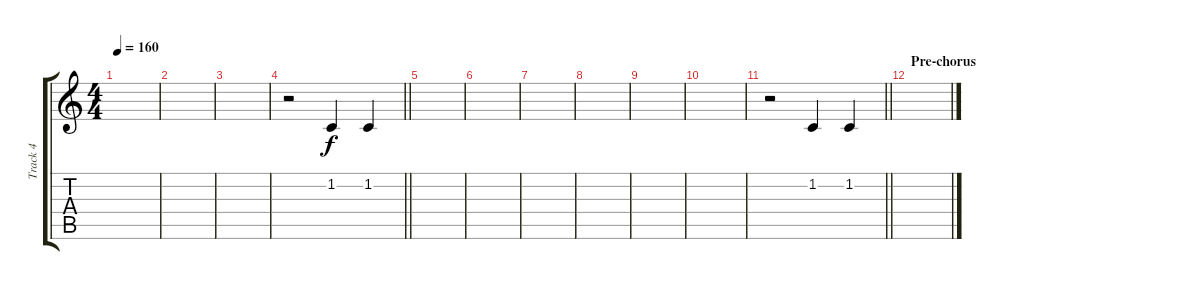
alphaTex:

\track ("Track 4" "Track 4") {instrument tenorsax}
\staff {score tabs}
\tuning (E4 B3 G3 D3 A2 E2) {hide}
\ts (4 4)
\tempo 160
\clef g2
\ks c
|
|
|
\barLineRight lightlight
r.2{balance 16} 1.2.4{dy f} 1.2.4 |
|
|
|
|
|
|
\barLineRight lightlight
r.2{balance 0} 1.2.4 1.2.4 |
\section ("" "Pre-chorus")
